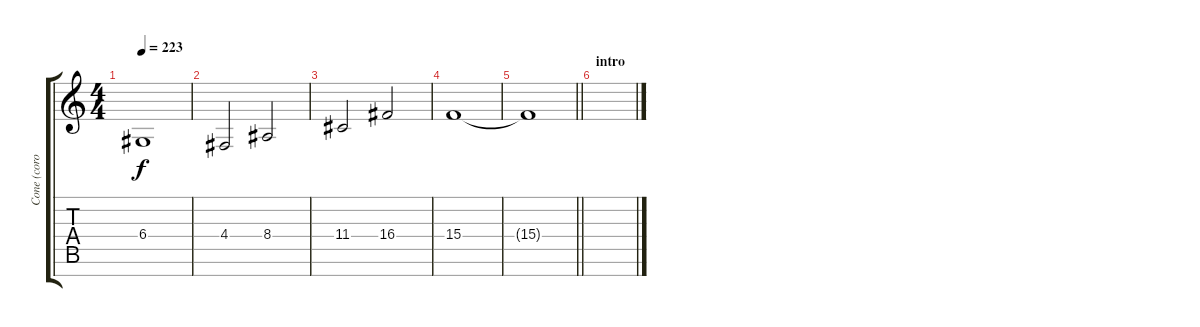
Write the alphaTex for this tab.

\track ("Cone (coros)" "Cone (coro") {instrument lead6voice}
\staff {score tabs}
\tuning (E4 B3 G3 D3 A2 E2 B1) {hide}
\ts (4 4)
\tempo 223
\clef g2
\ks c
6.4.1{dy f} |
4.4.2 8.4.2 |
11.4.2 16.4.2 |
15.4.1 |
\barLineRight lightlight
15.4{t}.1 |
\section ("" "intro")
